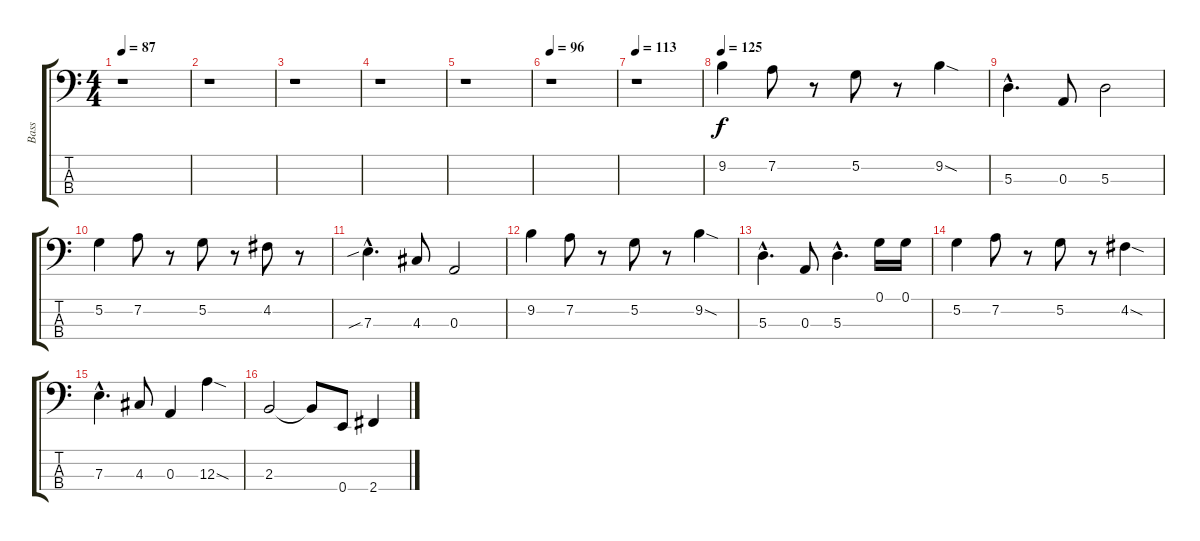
\track ("Bass" "Bass") {instrument electricbassfinger}
\staff {score tabs}
\tuning (G2 D2 A1 E1) {hide}
\ts (4 4)
\tempo 87
\clef f4
\ks c
r.1{dy f} |
r.1 |
r.1 |
r.1 |
r.1 |
\tempo 96
r.1 |
\tempo 113
r.1 |
\tempo 125
9.2.4 7.2.8 r.8 5.2.8 r.8 9.2{sod}.4 |
5.3{hac}.4{d} 0.3.8 5.3.2 |
5.2.4 7.2.8 r.8 5.2.8 r.8 4.2.8 r.8 |
7.3{sib hac}.4{d} 4.3.8 0.3.2 |
9.2.4 7.2.8 r.8 5.2.8 r.8 9.2{sod}.4 |
5.3{hac}.4{d} 0.3.8 5.3{hac}.4{d} 0.1.16 0.1.16 |
5.2.4 7.2.8 r.8 5.2.8 r.8 4.2{sod}.4 |
7.3{hac}.4{d} 4.3.8 0.3.4 12.3{sod}.4 |
2.3.2 2.3{t}.8 0.4.8 2.4.4
